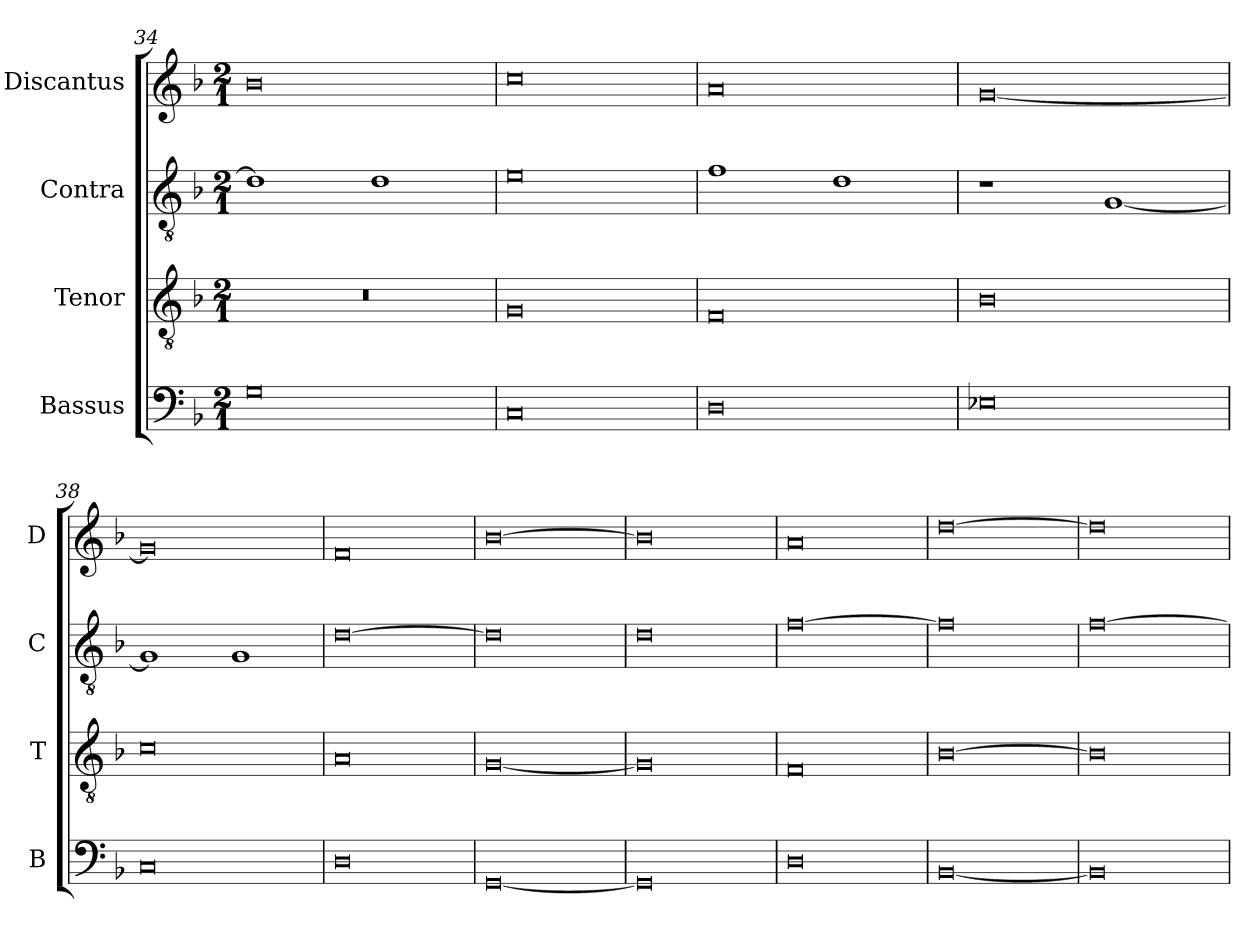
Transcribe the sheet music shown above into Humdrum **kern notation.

**kern	**kern	**kern	**kern
*part4	*part3	*part2	*part1
*staff4	*staff3	*staff2	*staff1
*I"Bassus	*I"Tenor	*I"Contra	*I"Discantus
*I'B	*I'T	*I'C	*I'D
*clefF4	*clefGv2	*clefGv2	*clefG2
*k[b-]	*k[b-]	*k[b-]	*k[b-]
*M2/1	*M2/1	*M2/1	*M2/1
=34	=34	=34	=34
0G	0r	1d]	0b-
.	.	1d	.
=35	=35	=35	=35
0C	0G	0e	0cc
=36	=36	=36	=36
0D	0F	1f	0a
.	.	1d	.
=37	=37	=37	=37
0E-X	0B-	1r	[0g
.	.	[1G	.
=38	=38	=38	=38
0C	0c	1G]	0g]
.	.	1G	.
=39	=39	=39	=39
0D	0A	[0d	0f
=40	=40	=40	=40
[0GG	[0G	0d]	[0b-
=41	=41	=41	=41
0GG]	0G]	0d	0b-]
=42	=42	=42	=42
0D	0F	[0f	0a
=43	=43	=43	=43
[0BB-	[0B-	0f]	[0dd
=44	=44	=44	=44
0BB-]	0B-]	[0f	0dd]
=	=	=	=
*-	*-	*-	*-
